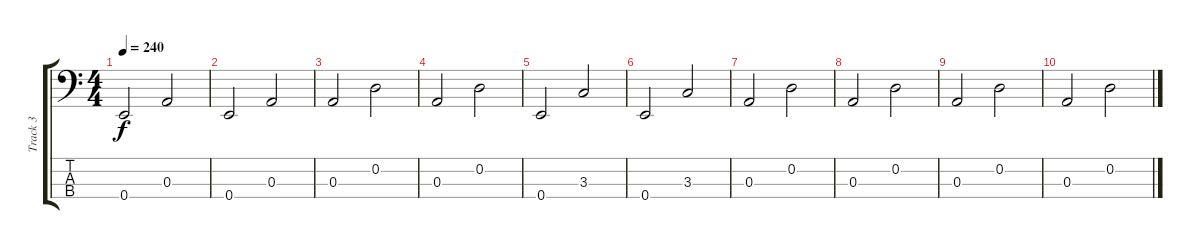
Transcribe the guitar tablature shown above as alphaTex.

\track ("Track 3" "Track 3") {instrument acousticbass}
\staff {score tabs}
\tuning (G2 D2 A1 E1) {hide}
\ts (4 4)
\tempo 240
\clef f4
\ks c
0.4.2{dy f} 0.3.2 |
0.4.2 0.3.2 |
0.3.2 0.2.2 |
0.3.2 0.2.2 |
0.4.2 3.3.2 |
0.4.2 3.3.2 |
0.3.2 0.2.2 |
0.3.2 0.2.2 |
0.3.2 0.2.2 |
0.3.2 0.2.2
